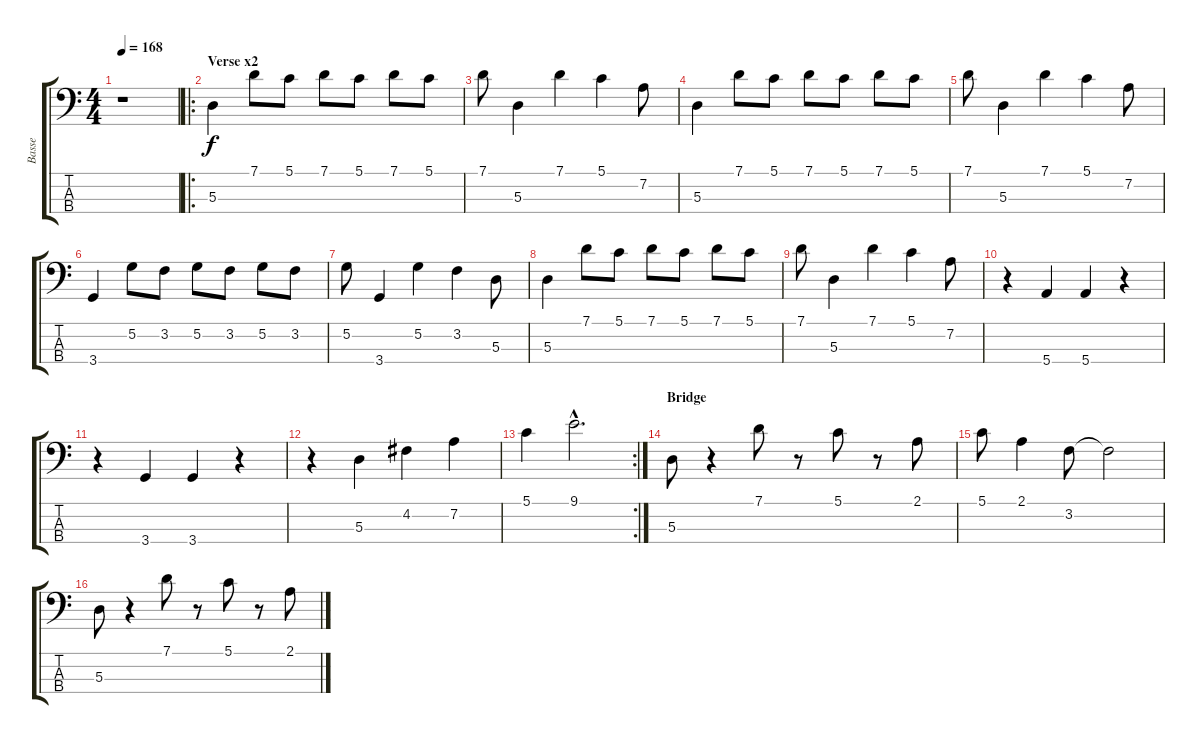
\track ("Basse" "Basse") {instrument electricbassfinger}
\staff {score tabs}
\tuning (G2 D2 A1 E1) {hide}
\ts (4 4)
\tempo 168
\clef f4
\ks c
r.1{dy f instrument electricbassfinger} |
\ro
\section ("" "Verse x2")
5.3.4 7.1.8 5.1.8 7.1.8 5.1.8 7.1.8 5.1.8 |
7.1.8 5.3.4 7.1.4 5.1.4 7.2.8 |
5.3.4 7.1.8 5.1.8 7.1.8 5.1.8 7.1.8 5.1.8 |
7.1.8 5.3.4 7.1.4 5.1.4 7.2.8 |
3.4.4 5.2.8 3.2.8 5.2.8 3.2.8 5.2.8 3.2.8 |
5.2.8 3.4.4 5.2.4 3.2.4 5.3.8 |
5.3.4 7.1.8 5.1.8 7.1.8 5.1.8 7.1.8 5.1.8 |
7.1.8 5.3.4 7.1.4 5.1.4 7.2.8 |
r.4 5.4.4 5.4.4 r.4 |
r.4 3.4.4 3.4.4 r.4 |
r.4 5.3.4 4.2.4 7.2.4 |
\rc 2
5.1.4 9.1{hac}.2{d} |
\section ("" "Bridge")
5.3.8 r.4 7.1.8 r.8 5.1.8 r.8 2.1.8 |
5.1.8 2.1.4 3.2.8 3.2{t}.2 |
5.3.8 r.4 7.1.8 r.8 5.1.8 r.8 2.1.8
